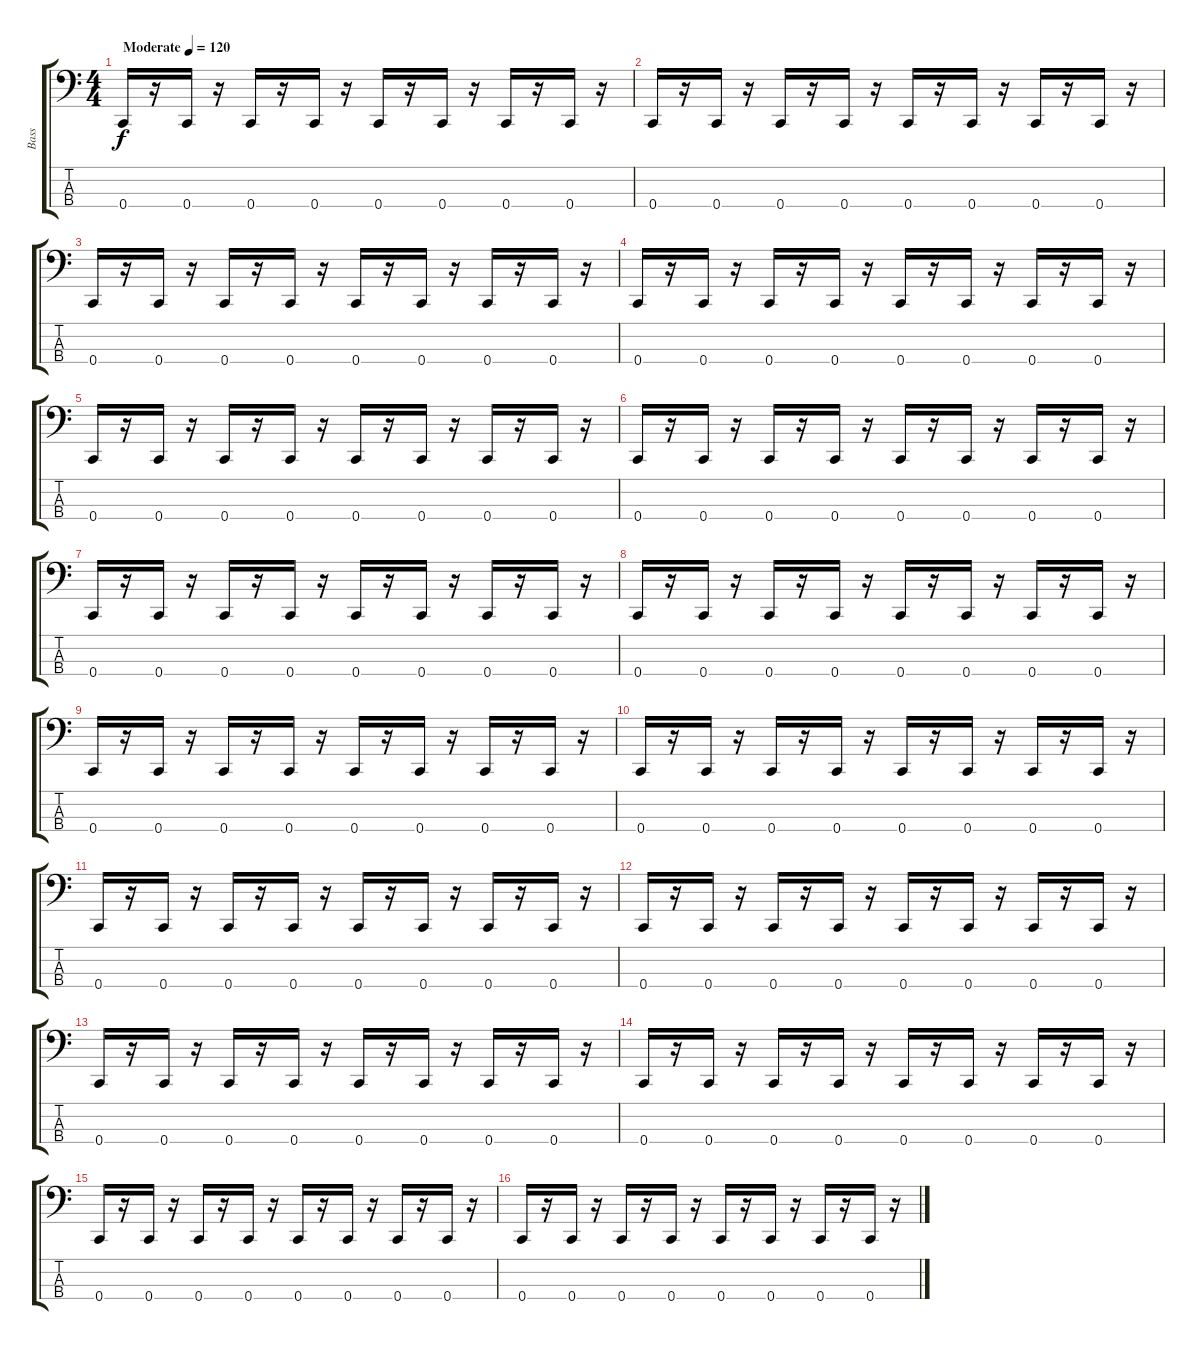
\track ("Bass" "Bass") {instrument electricbasspick}
\staff {score tabs}
\tuning (F2 C2 G1 C1) {hide}
\ts (4 4)
\tempo (120 "Moderate")
\clef f4
\ks c
0.4.16{dy f volume 16 instrument electricbassfinger} r.16 0.4.16 r.16 0.4.16 r.16 0.4.16 r.16 0.4.16 r.16 0.4.16 r.16 0.4.16 r.16 0.4.16 r.16 |
0.4.16 r.16 0.4.16 r.16 0.4.16 r.16 0.4.16 r.16 0.4.16 r.16 0.4.16 r.16 0.4.16 r.16 0.4.16 r.16 |
0.4.16 r.16 0.4.16 r.16 0.4.16 r.16 0.4.16 r.16 0.4.16 r.16 0.4.16 r.16 0.4.16 r.16 0.4.16 r.16 |
0.4.16 r.16 0.4.16 r.16 0.4.16 r.16 0.4.16 r.16 0.4.16 r.16 0.4.16 r.16 0.4.16 r.16 0.4.16 r.16 |
0.4.16 r.16 0.4.16 r.16 0.4.16 r.16 0.4.16 r.16 0.4.16 r.16 0.4.16 r.16 0.4.16 r.16 0.4.16 r.16 |
0.4.16 r.16 0.4.16 r.16 0.4.16 r.16 0.4.16 r.16 0.4.16 r.16 0.4.16 r.16 0.4.16 r.16 0.4.16 r.16 |
0.4.16 r.16 0.4.16 r.16 0.4.16 r.16 0.4.16 r.16 0.4.16 r.16 0.4.16 r.16 0.4.16 r.16 0.4.16 r.16 |
0.4.16 r.16 0.4.16 r.16 0.4.16 r.16 0.4.16 r.16 0.4.16 r.16 0.4.16 r.16 0.4.16 r.16 0.4.16 r.16 |
0.4.16 r.16 0.4.16 r.16 0.4.16 r.16 0.4.16 r.16 0.4.16 r.16 0.4.16 r.16 0.4.16 r.16 0.4.16 r.16 |
0.4.16 r.16 0.4.16 r.16 0.4.16 r.16 0.4.16 r.16 0.4.16 r.16 0.4.16 r.16 0.4.16 r.16 0.4.16 r.16 |
0.4.16 r.16 0.4.16 r.16 0.4.16 r.16 0.4.16 r.16 0.4.16 r.16 0.4.16 r.16 0.4.16 r.16 0.4.16 r.16 |
0.4.16 r.16 0.4.16 r.16 0.4.16 r.16 0.4.16 r.16 0.4.16 r.16 0.4.16 r.16 0.4.16 r.16 0.4.16 r.16 |
0.4.16 r.16 0.4.16 r.16 0.4.16 r.16 0.4.16 r.16 0.4.16 r.16 0.4.16 r.16 0.4.16 r.16 0.4.16 r.16 |
0.4.16 r.16 0.4.16 r.16 0.4.16 r.16 0.4.16 r.16 0.4.16 r.16 0.4.16 r.16 0.4.16 r.16 0.4.16 r.16 |
0.4.16 r.16 0.4.16 r.16 0.4.16 r.16 0.4.16 r.16 0.4.16 r.16 0.4.16 r.16 0.4.16 r.16 0.4.16 r.16 |
0.4.16 r.16 0.4.16 r.16 0.4.16 r.16 0.4.16 r.16 0.4.16 r.16 0.4.16 r.16 0.4.16 r.16 0.4.16 r.16
